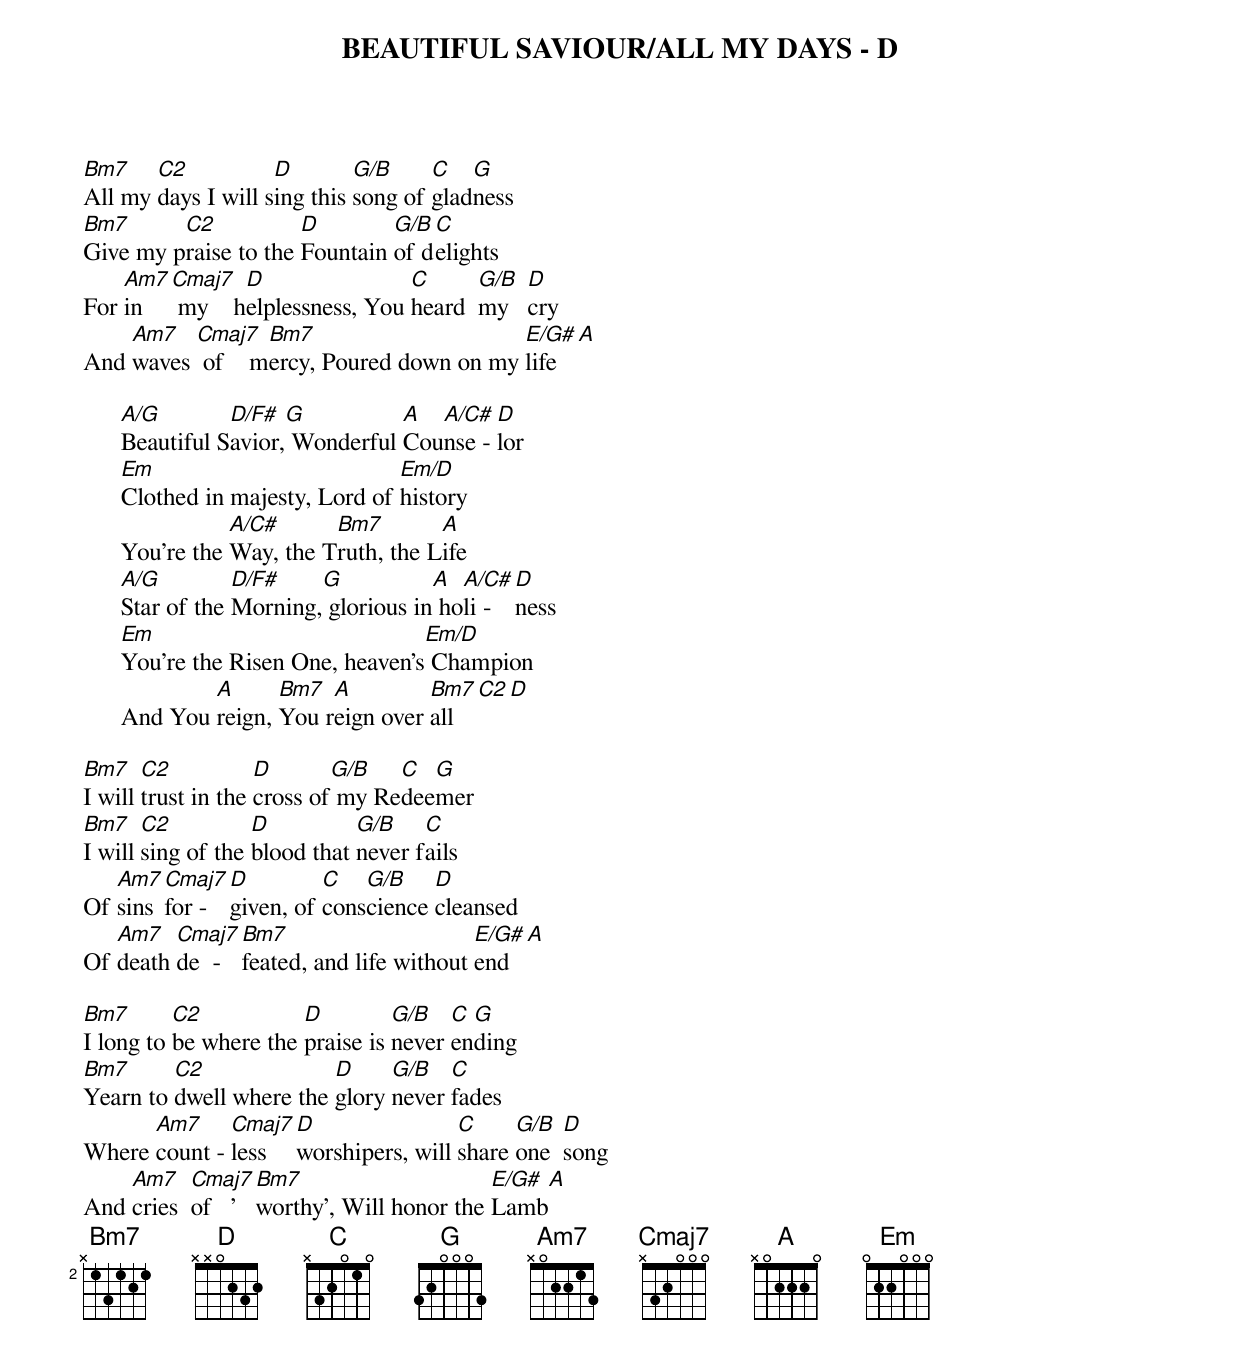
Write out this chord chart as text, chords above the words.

BEAUTIFUL SAVIOUR/ALL MY DAYS - D

Bm7    C2           D        G/B     C   G
All my days I will sing this song of gladness
Bm7      C2           D        G/B C
Give my praise to the Fountain of delights
    Am7 Cmaj7   D                C      G/B  D
For in   my    helplessness, You heard  my   cry
    Am7   Cmaj7   Bm7                     E/G#  A
And waves  of    mercy, Poured down on my life

      A/G        D/F#  G          A  A/C#  D
      Beautiful Savior, Wonderful Counse - lor
      Em                          Em/D
      Clothed in majesty, Lord of history
                 A/C#      Bm7        A
      You're the Way, the Truth, the Life
      A/G         D/F#    G           A  A/C# D
      Star of the Morning, glorious in holi - ness
      Em                            Em/D
      You're the Risen One, heaven's Champion
              A      Bm7  A         Bm7   C2  D
      And You reign, You reign over all

Bm7    C2           D       G/B   C  G
I will trust in the cross of my Redeemer
Bm7    C2          D          G/B    C
I will sing of the blood that never fails
   Am7  Cmaj7 D         C   G/B    D
Of sins for - given, of conscience cleansed
   Am7   Cmaj7  Bm7                      E/G#  A
Of death de  -  feated, and life without end

Bm7       C2           D         G/B   C G
I long to be where the praise is never ending
Bm7      C2              D     G/B   C
Yearn to dwell where the glory never fades
      Am7     Cmaj7  D                C     G/B  D
Where count - less   worshipers, will share one  song
    Am7    Cmaj7 Bm7                     E/G#  A
And cries  of   'worthy', Will honor the Lamb
